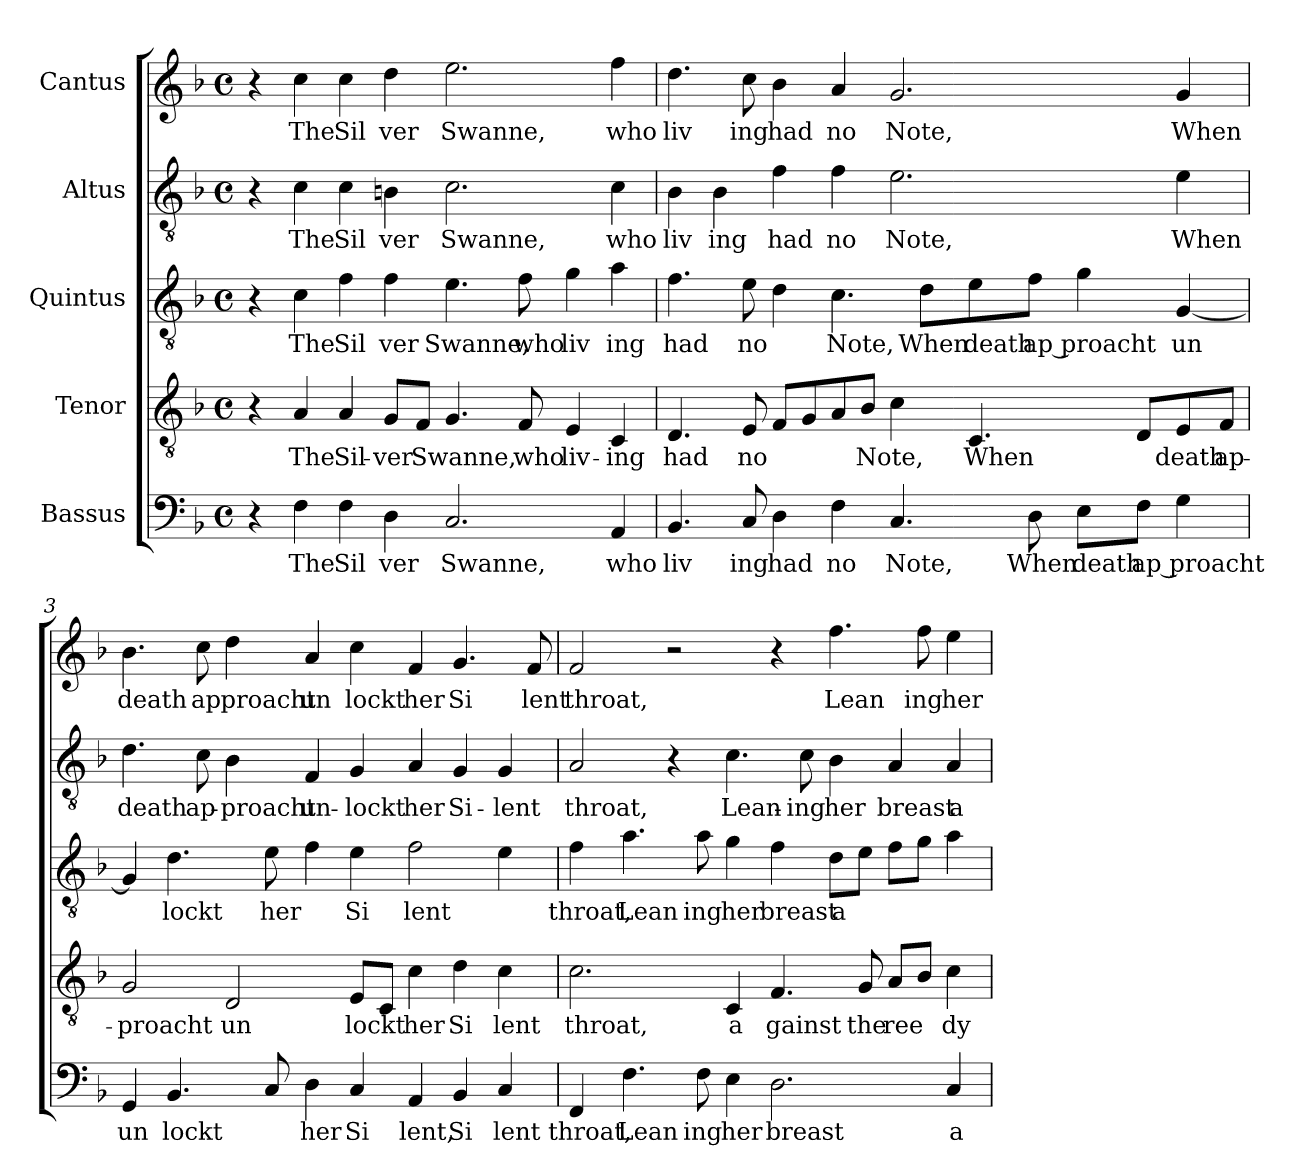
**kern	**text	**kern	**text	**kern	**text	**kern	**text	**kern	**text
*part5	*part5	*part4	*part4	*part3	*part3	*part2	*part2	*part1	*part1
*staff5	*staff5	*staff4	*staff4	*staff3	*staff3	*staff2	*staff2	*staff1	*staff1
*I"Bassus	*	*I"Tenor	*	*I"Quintus	*	*I"Altus	*	*I"Cantus	*
*clefF4	*	*clefGv2	*	*clefGv2	*	*clefGv2	*	*clefG2	*
*k[b-]	*	*k[b-]	*	*k[b-]	*	*k[b-]	*	*k[b-]	*
*F:	*	*F:	*	*F:	*	*F:	*	*F:	*
*M4/4	*	*M4/4	*	*M4/4	*	*M4/4	*	*M4/4	*
*met(c)	*	*met(c)	*	*met(c)	*	*met(c)	*	*met(c)	*
=1	=1	=1	=1	=1	=1	=1	=1	=1	=1
4r	.	4r	.	4r	.	4r	.	4r	.
!	!LO:LY:b	!	!LO:LY:b	!	!LO:LY:b	!	!LO:LY:b	!	!LO:LY:b
4F\	The	4A/	The	4c\	The	4c\	The	4cc\	The
!	!LO:LY:b	!	!LO:LY:b	!	!LO:LY:b	!	!LO:LY:b	!	!LO:LY:b
4F\	Sil	4A/	Sil-	4f\	Sil	4c\	Sil	4cc\	Sil
!	!LO:LY:b	!	!LO:LY:b	!	!LO:LY:b	!	!LO:LY:b	!	!LO:LY:b
4D\	ver	8G/L	-ver	4f\	ver	4Bn\	ver	4dd\	ver
!	!	!	!LO:LY:b	!	!	!	!	!	!
.	.	8F/J	Swanne,	.	.	.	.	.	.
!	!LO:LY:b	!	!	!	!LO:LY:b	!	!LO:LY:b	!	!LO:LY:b
2.C/	Swanne,	4.G/	.	4.e\	Swanne,	2.c\	Swanne,	2.ee\	Swanne,
!	!	!	!LO:LY:b	!	!LO:LY:b	!	!	!	!
.	.	8F/	who	8f\	who	.	.	.	.
!	!	!	!LO:LY:b	!	!LO:LY:b	!	!	!	!
.	.	4E/	liv-	4g\	liv	.	.	.	.
!	!LO:LY:b	!	!LO:LY:b	!	!LO:LY:b	!	!LO:LY:b	!	!LO:LY:b
4AA/	who	4C/	-ing	4a\	ing	4c\	who	4ff\	who
=2	=2	=2	=2	=2	=2	=2	=2	=2	=2
!	!LO:LY:b	!	!LO:LY:b	!	!LO:LY:b	!	!LO:LY:b	!	!LO:LY:b
4.BB-/	liv	4.D/	had	4.f\	had	4B-\	liv	4.dd\	liv
!	!	!	!	!	!	!	!LO:LY:b	!	!
.	.	.	.	.	.	4B-\	ing	.	.
!	!LO:LY:b	!	!LO:LY:b	!	!LO:LY:b	!	!	!	!LO:LY:b
8C/	ing	8E/	no	8e\	no	.	.	8cc\	ing
!	!LO:LY:b	!	!	!	!	!	!LO:LY:b	!	!LO:LY:b
4D\	had	8F/L	.	4d\	.	4f\	had	4b-\	had
.	.	8G/	.	.	.	.	.	.	.
!	!LO:LY:b	!	!	!	!LO:LY:b	!	!LO:LY:b	!	!LO:LY:b
4F\	no	8A/	.	4.c\	Note,	4f\	no	4a/	no
!	!	!	!LO:LY:b	!	!	!	!	!	!
.	.	8B-/J	Note,	.	.	.	.	.	.
!	!LO:LY:b	!	!	!	!	!	!LO:LY:b	!	!LO:LY:b
4.C/	Note,	4c\	.	.	.	2.e\	Note,	2.g/	Note,
!	!	!	!	!	!LO:LY:b	!	!	!	!
.	.	.	.	8d\L	When	.	.	.	.
!	!	!	!LO:LY:b	!	!LO:LY:b	!	!	!	!
.	.	4.C/	When	8e\	death	.	.	.	.
!	!LO:LY:b	!	!	!	!LO:LY:b	!	!	!	!
8D\	When	.	.	8f\J	ap proacht	.	.	.	.
!	!LO:LY:b	!	!	!	!	!	!	!	!
8E\L	death	.	.	4g\	.	.	.	.	.
!	!LO:LY:b	!	!	!	!	!	!	!	!
8F\J	ap proacht	8D/L	.	.	.	.	.	.	.
!	!	!	!LO:LY:b	!	!LO:LY:b	!	!LO:LY:b	!	!LO:LY:b
4G\	.	8E/	death	[<4G/	un	4e\	When	4g/	When
!	!	!	!LO:LY:b	!	!	!	!	!	!
.	.	8F/J	ap-	.	.	.	.	.	.
!!LO:LB:g=z
=3	=3	=3	=3	=3	=3	=3	=3	=3	=3
!	!LO:LY:b	!	!LO:LY:b	!	!	!	!LO:LY:b	!	!LO:LY:b
4GG/	un	2G/	-proacht	4G/]	.	4.d\	death	4.b-\	death
!	!LO:LY:b	!	!	!	!LO:LY:b	!	!	!	!
4.BB-/	lockt	.	.	4.d\	lockt	.	.	.	.
!	!	!	!	!	!	!	!LO:LY:b	!	!LO:LY:b
.	.	.	.	.	.	8c\	ap-	8cc\	ap
!	!	!	!LO:LY:b	!	!	!	!LO:LY:b	!	!LO:LY:b
.	.	2D/	un	.	.	4B-\	-proacht	4dd\	proacht
!	!	!	!	!	!LO:LY:b	!	!	!	!
8C/	.	.	.	8e\	her	.	.	.	.
!	!LO:LY:b	!	!	!	!	!	!LO:LY:b	!	!LO:LY:b
4D\	her	.	.	4f\	.	4F/	un-	4a/	un
!	!LO:LY:b	!	!LO:LY:b	!	!LO:LY:b	!	!LO:LY:b	!	!LO:LY:b
4C/	Si	8E/L	lockt	4e\	Si	4G/	-lockt	4cc\	lockt
.	.	8C/J	.	.	.	.	.	.	.
!	!LO:LY:b	!	!LO:LY:b	!	!LO:LY:b	!	!LO:LY:b	!	!LO:LY:b
4AA/	lent,	4c\	her	2f\	lent	4A/	her	4f/	her
!	!LO:LY:b	!	!LO:LY:b	!	!	!	!LO:LY:b	!	!LO:LY:b
4BB-/	Si	4d\	Si	.	.	4G/	Si-	4.g/	Si
!	!LO:LY:b	!	!LO:LY:b	!	!	!	!LO:LY:b	!	!
4C/	lent	4c\	lent	4e\	.	4G/	-lent	.	.
!	!	!	!	!	!	!	!	!	!LO:LY:b
.	.	.	.	.	.	.	.	8f/	lent
=4	=4	=4	=4	=4	=4	=4	=4	=4	=4
!	!LO:LY:b	!	!LO:LY:b	!	!LO:LY:b	!	!LO:LY:b	!	!LO:LY:b
4FF/	throat,	2.c\	throat,	4f\	throat,	2A/	throat,	2f/	throat,
!	!LO:LY:b	!	!	!	!LO:LY:b	!	!	!	!
4.F\	Lean	.	.	4.a\	Lean	.	.	.	.
.	.	.	.	.	.	4r	.	2r	.
!	!LO:LY:b	!	!	!	!LO:LY:b	!	!	!	!
8F\	ing	.	.	8a\	ing	.	.	.	.
!	!LO:LY:b	!	!LO:LY:b	!	!LO:LY:b	!	!LO:LY:b	!	!
4E\	her	4C/	a	4g\	her	4.c\	Lean-	.	.
!	!LO:LY:b	!	!LO:LY:b	!	!LO:LY:b	!	!	!	!
2.D\	breast	4.F/	gainst	4f\	breast	.	.	4r	.
!	!	!	!	!	!	!	!LO:LY:b	!	!
.	.	.	.	.	.	8c\	-ing	.	.
!	!	!	!	!	!LO:LY:b	!	!LO:LY:b	!	!LO:LY:b
.	.	.	.	8d\L	a	4B-\	her	4.ff\	Lean
!	!	!	!LO:LY:b	!	!	!	!	!	!
.	.	8G/	the	8e\J	.	.	.	.	.
!	!	!	!LO:LY:b	!	!	!	!LO:LY:b	!	!
.	.	8A/L	ree	8f\L	.	4A/	breast	.	.
!	!	!	!	!	!	!	!	!	!LO:LY:b
.	.	8B-/J	.	8g\J	.	.	.	8ff\	ing
!	!LO:LY:b	!	!LO:LY:b	!	!	!	!LO:LY:b	!	!LO:LY:b
4C/	a	4c\	dy	4a\	.	4A/	a-	4ee\	her
=	=	=	=	=	=	=	=	=	=
*-	*-	*-	*-	*-	*-	*-	*-	*-	*-
